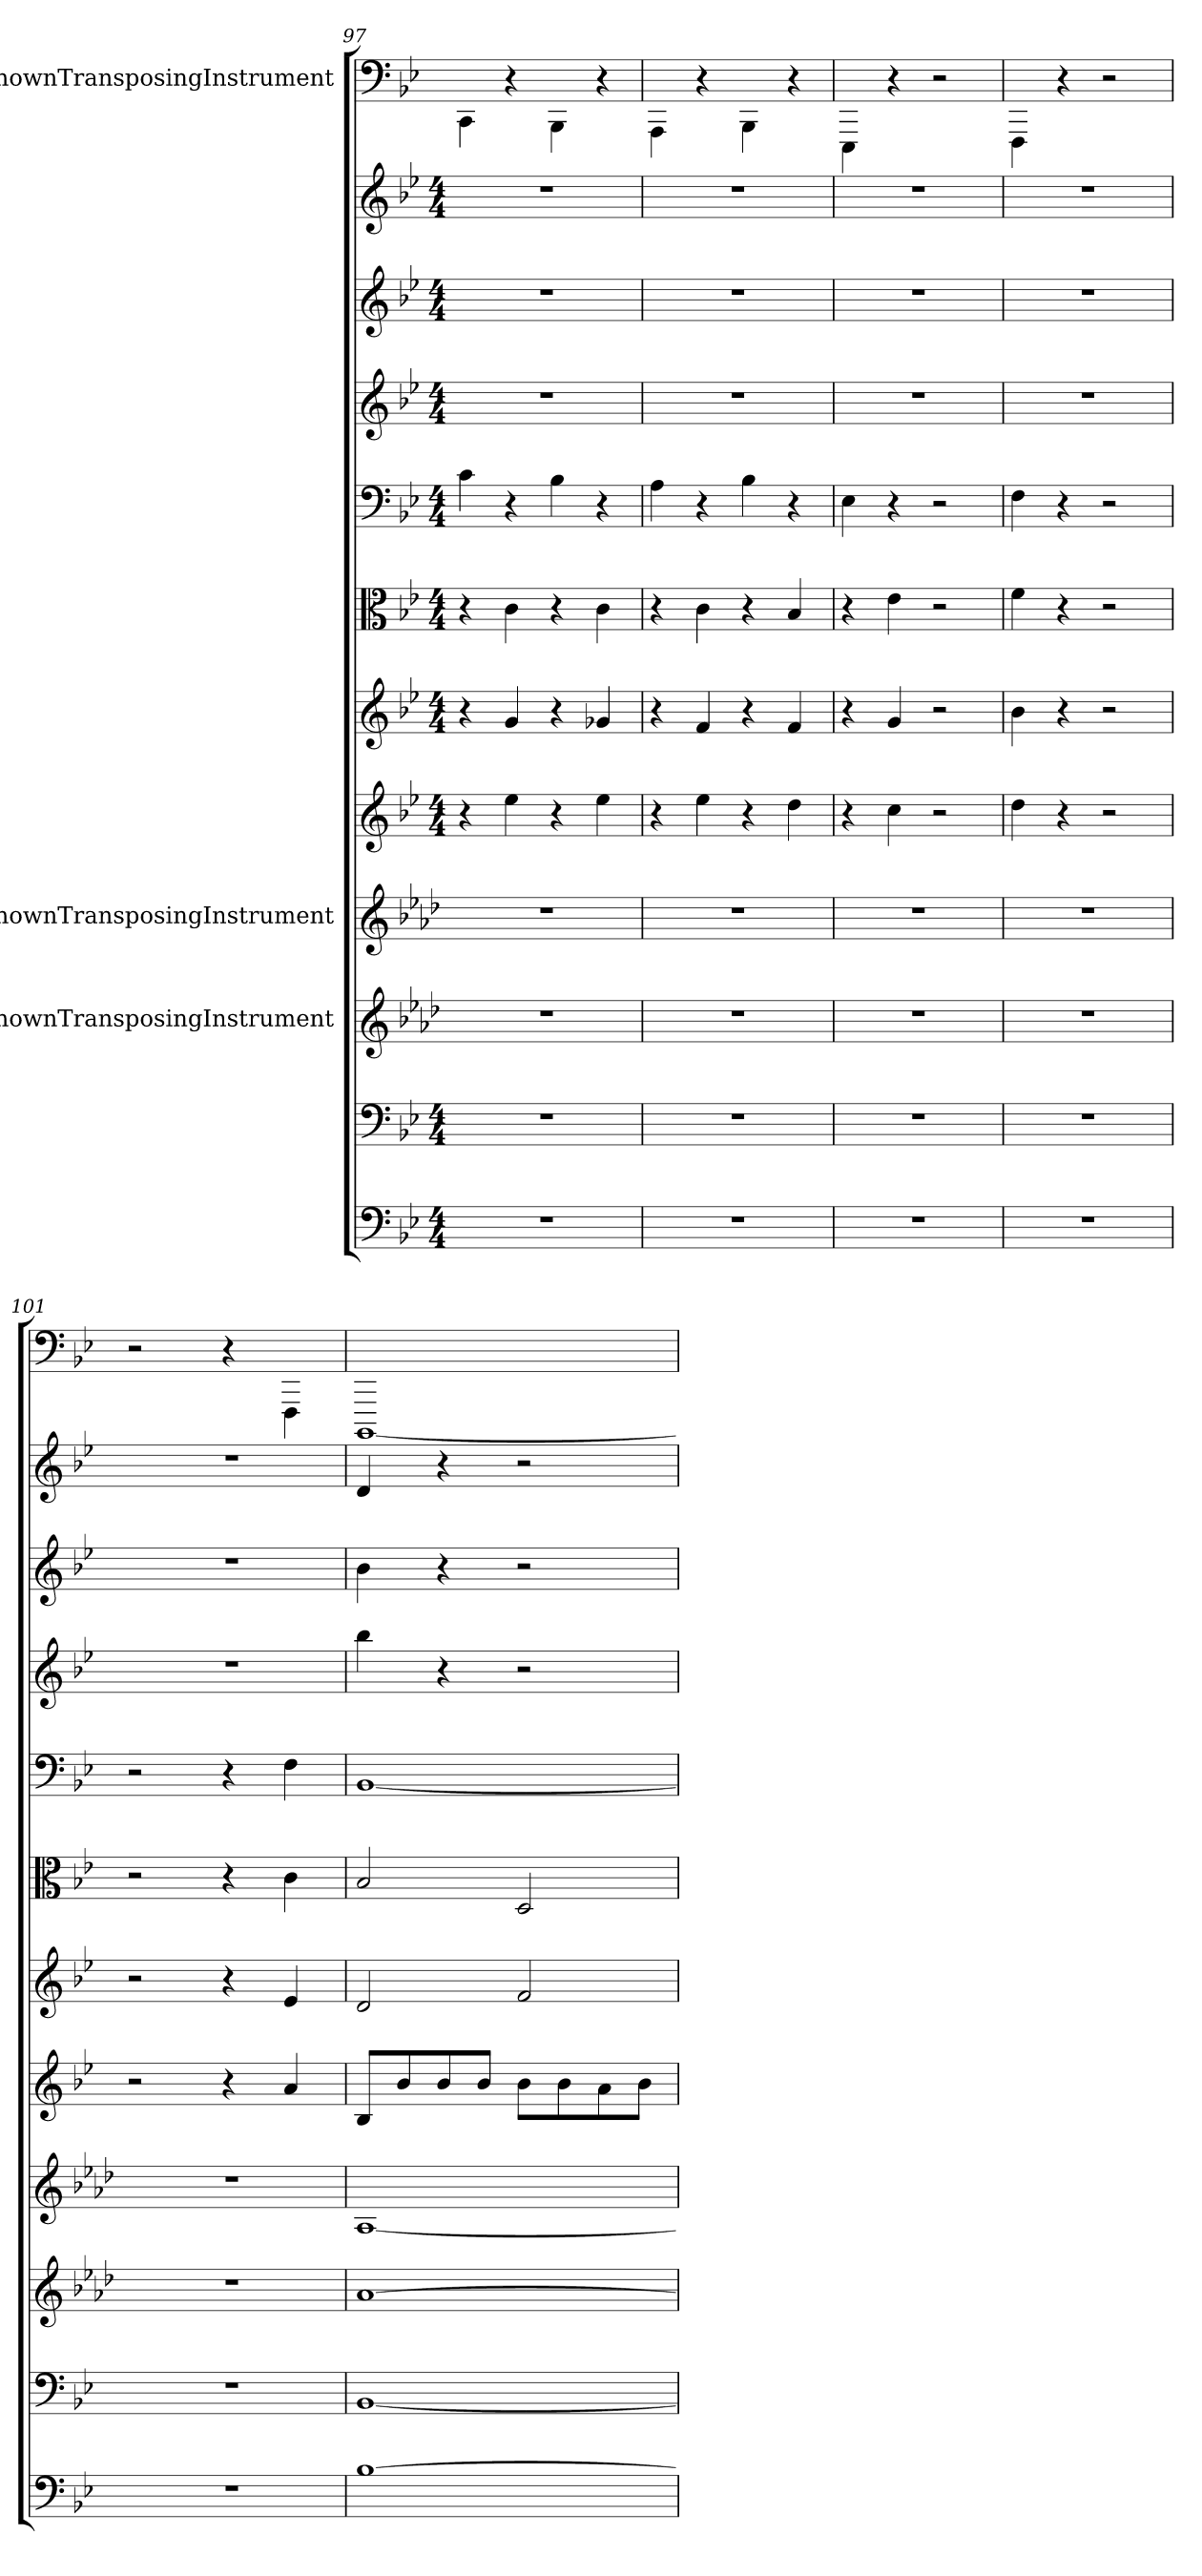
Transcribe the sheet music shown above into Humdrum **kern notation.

**kern	**kern	**kern	**kern	**kern	**kern	**kern	**kern	**kern	**kern	**kern	**kern
*part12	*part11	*part10	*part9	*part8	*part7	*part6	*part5	*part4	*part3	*part2	*part1
*staff12	*staff11	*staff10	*staff9	*staff8	*staff7	*staff6	*staff5	*staff4	*staff3	*staff2	*staff1
*	*	*I"UnknownTransposingInstrument	*I"UnknownTransposingInstrument	*	*	*	*	*	*	*	*I"UnknownTransposingInstrument
*clefF4	*clefF4	*clefG2	*clefG2	*clefG2	*clefG2	*clefC3	*clefF4	*clefG2	*clefG2	*clefG2	*clefF4
*	*	*ITrd-1c-2	*ITrd-1c-2	*	*	*	*	*	*	*	*ITrd-7c-12
*k[b-e-]	*k[b-e-]	*k[b-e-]	*k[b-e-]	*k[b-e-]	*k[b-e-]	*k[b-e-]	*k[b-e-]	*k[b-e-]	*k[b-e-]	*k[b-e-]	*k[b-e-]
*M4/4	*M4/4	*	*	*M4/4	*M4/4	*M4/4	*M4/4	*M4/4	*M4/4	*M4/4	*
=97	=97	=97	=97	=97	=97	=97	=97	=97	=97	=97	=97
1r	1r	1r	1r	4r	4r	4r	4c\	1r	1r	1r	4C\
.	.	.	.	4ee-\	4g/	4c\	4r	.	.	.	4r
.	.	.	.	4r	4r	4r	4B-\	.	.	.	4BB-\
.	.	.	.	4ee-\	4g-X/	4c\	4r	.	.	.	4r
=98	=98	=98	=98	=98	=98	=98	=98	=98	=98	=98	=98
1r	1r	1r	1r	4r	4r	4r	4A\	1r	1r	1r	4AA\
.	.	.	.	4ee-\	4f/	4c\	4r	.	.	.	4r
.	.	.	.	4r	4r	4r	4B-\	.	.	.	4BB-\
.	.	.	.	4dd\	4f/	4B-/	4r	.	.	.	4r
=99	=99	=99	=99	=99	=99	=99	=99	=99	=99	=99	=99
1r	1r	1r	1r	4r	4r	4r	4E-\	1r	1r	1r	4EE-\
.	.	.	.	4cc\	4g/	4e-\	4r	.	.	.	4r
.	.	.	.	2r	2r	2r	2r	.	.	.	2r
=100	=100	=100	=100	=100	=100	=100	=100	=100	=100	=100	=100
1r	1r	1r	1r	4dd\	4b-\	4f\	4F\	1r	1r	1r	4FF\
.	.	.	.	4r	4r	4r	4r	.	.	.	4r
.	.	.	.	2r	2r	2r	2r	.	.	.	2r
=101	=101	=101	=101	=101	=101	=101	=101	=101	=101	=101	=101
1r	1r	1r	1r	2r	2r	2r	2r	1r	1r	1r	2r
.	.	.	.	4r	4r	4r	4r	.	.	.	4r
.	.	.	.	4a/	4e-/	4c\	4F\	.	.	.	4FF\
=102	=102	=102	=102	=102	=102	=102	=102	=102	=102	=102	=102
[1B-\	[1BB-/	[1b-\	[1B-/	8B-/L	2d/	2B-/	[1BB-/	4bb-\	4b-\	4d/	[1BBB-/
.	.	.	.	8b-/	.	.	.	.	.	.	.
.	.	.	.	8b-/	.	.	.	4r	4r	4r	.
.	.	.	.	8b-/J	.	.	.	.	.	.	.
.	.	.	.	8b-\L	2f/	2D/	.	2r	2r	2r	.
.	.	.	.	8b-\	.	.	.	.	.	.	.
.	.	.	.	8a\	.	.	.	.	.	.	.
.	.	.	.	8b-\J	.	.	.	.	.	.	.
=	=	=	=	=	=	=	=	=	=	=	=
*-	*-	*-	*-	*-	*-	*-	*-	*-	*-	*-	*-
